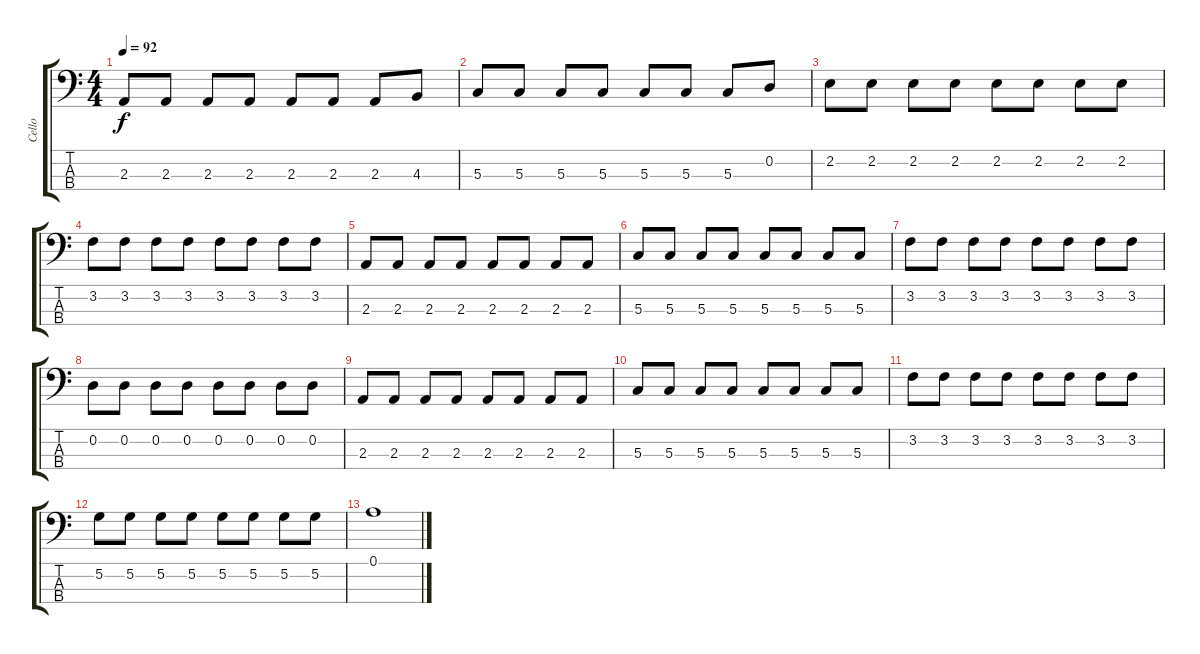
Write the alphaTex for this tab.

\track ("Cello" "Cello") {instrument cello}
\staff {score tabs}
\tuning (A3 D3 G2 Bb1) {hide}
\ts (4 4)
\tempo 92
\clef f4
\ks c
2.3.8{dy f} 2.3.8 2.3.8 2.3.8 2.3.8 2.3.8 2.3.8 4.3.8 |
5.3.8 5.3.8 5.3.8 5.3.8 5.3.8 5.3.8 5.3.8 0.2.8 |
2.2.8 2.2.8 2.2.8 2.2.8 2.2.8 2.2.8 2.2.8 2.2.8 |
3.2.8 3.2.8 3.2.8 3.2.8 3.2.8 3.2.8 3.2.8 3.2.8 |
2.3.8{instrument distortionguitar} 2.3.8 2.3.8 2.3.8 2.3.8 2.3.8 2.3.8 2.3.8 |
5.3.8 5.3.8 5.3.8 5.3.8 5.3.8 5.3.8 5.3.8 5.3.8 |
3.2.8 3.2.8 3.2.8 3.2.8 3.2.8 3.2.8 3.2.8 3.2.8 |
0.2.8 0.2.8 0.2.8 0.2.8 0.2.8 0.2.8 0.2.8 0.2.8 |
2.3.8 2.3.8 2.3.8 2.3.8 2.3.8 2.3.8 2.3.8 2.3.8 |
5.3.8 5.3.8 5.3.8 5.3.8 5.3.8 5.3.8 5.3.8 5.3.8 |
3.2.8 3.2.8 3.2.8 3.2.8 3.2.8 3.2.8 3.2.8 3.2.8 |
5.2.8 5.2.8 5.2.8 5.2.8 5.2.8 5.2.8 5.2.8 5.2.8 |
0.1.1
